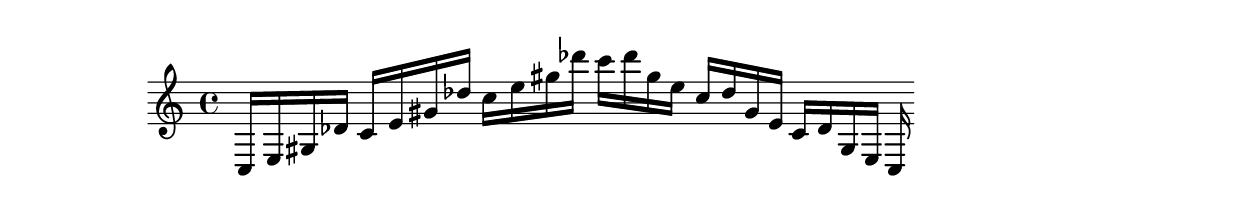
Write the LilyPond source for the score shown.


\new PianoStaff <<
\cadenzaOn
\new Staff = "right" {
\clef treble
    c16 [ e gis des' ]
    c' [ e' gis' des'' ]
    c'' [ e'' gis'' des''' ]
    c''' [ des''' gis'' e'' ]
    c'' [ des'' gis' e' ]
    c' [ des' gis e ]
    c
}
>>
